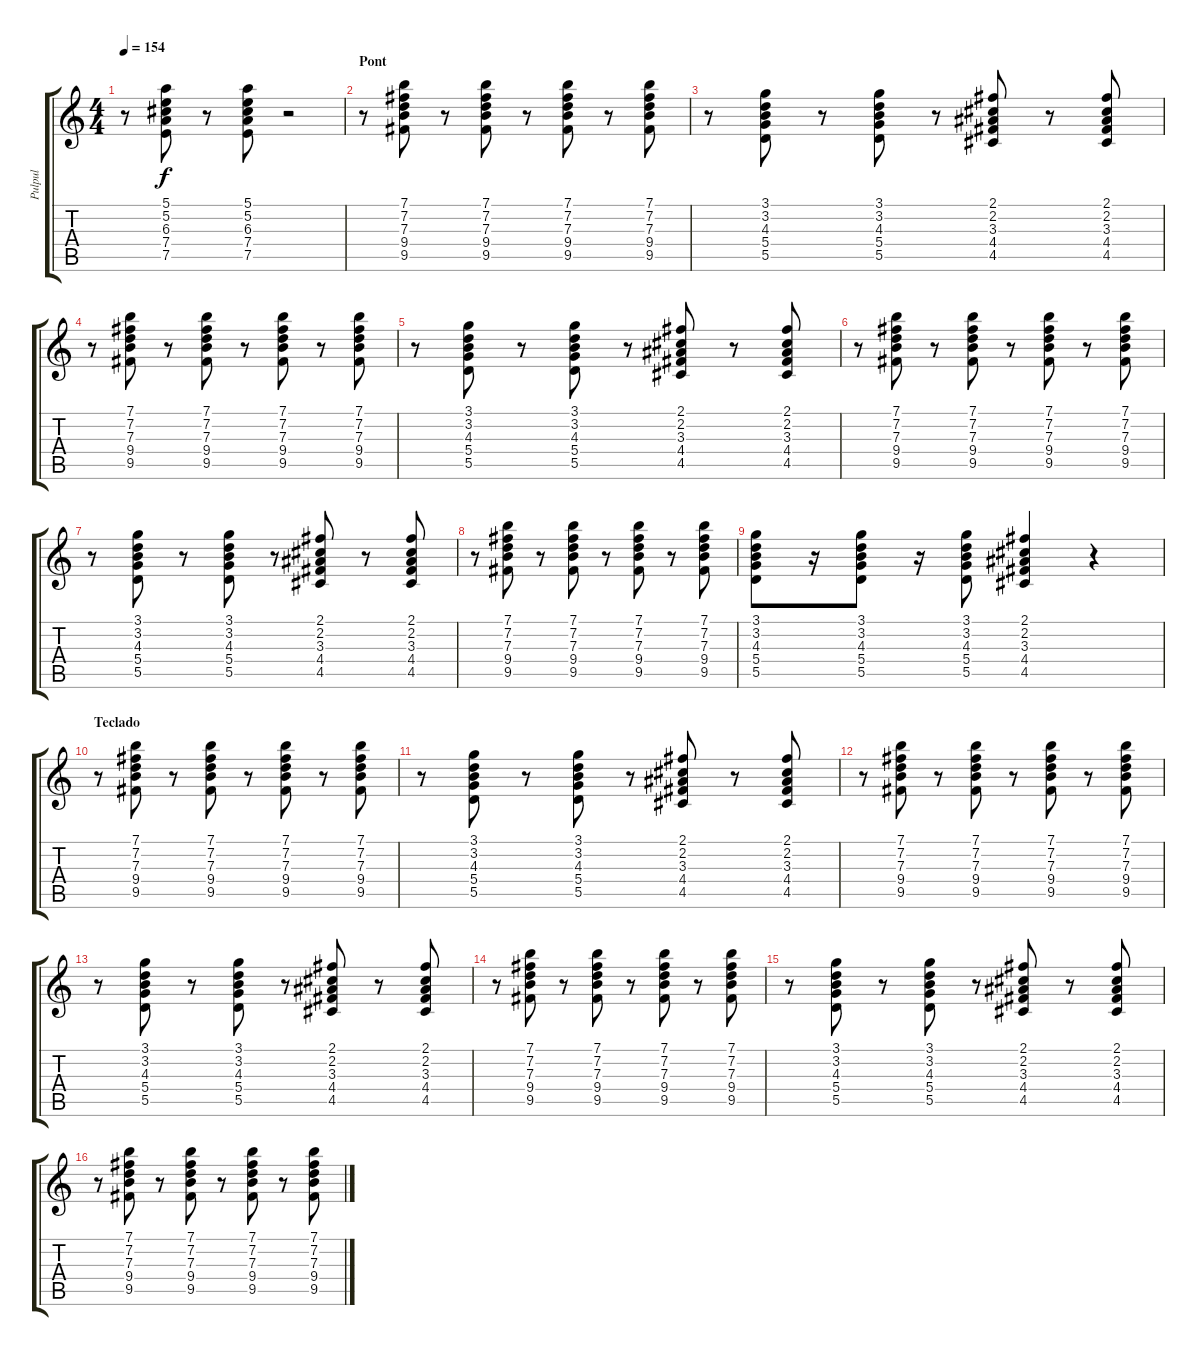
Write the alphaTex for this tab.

\track ("Pulpul" "Pulpul") {instrument electricguitarmuted}
\staff {score tabs}
\tuning (E4 B3 G3 D3 A2 E2) {hide}
\ts (4 4)
\tempo 154
\clef g2
\ks c
r.8{dy f} (5.1 5.2 6.3 7.4 7.5).8 r.8 (5.1 5.2 6.3 7.4 7.5).8 r.2 |
\section ("" "Pont")
r.8 (7.1 7.2 7.3 9.4 9.5).8 r.8 (7.1 7.2 7.3 9.4 9.5).8 r.8 (7.1 7.2 7.3 9.4 9.5).8 r.8 (7.1 7.2 7.3 9.4 9.5).8 |
r.8 (3.1 3.2 4.3 5.4 5.5).8 r.8 (3.1 3.2 4.3 5.4 5.5).8 r.8 (2.1 2.2 3.3 4.4 4.5).8 r.8 (2.1 2.2 3.3 4.4 4.5).8 |
r.8 (7.1 7.2 7.3 9.4 9.5).8 r.8 (7.1 7.2 7.3 9.4 9.5).8 r.8 (7.1 7.2 7.3 9.4 9.5).8 r.8 (7.1 7.2 7.3 9.4 9.5).8 |
r.8 (3.1 3.2 4.3 5.4 5.5).8 r.8 (3.1 3.2 4.3 5.4 5.5).8 r.8 (2.1 2.2 3.3 4.4 4.5).8 r.8 (2.1 2.2 3.3 4.4 4.5).8 |
r.8 (7.1 7.2 7.3 9.4 9.5).8 r.8 (7.1 7.2 7.3 9.4 9.5).8 r.8 (7.1 7.2 7.3 9.4 9.5).8 r.8 (7.1 7.2 7.3 9.4 9.5).8 |
r.8 (3.1 3.2 4.3 5.4 5.5).8 r.8 (3.1 3.2 4.3 5.4 5.5).8 r.8 (2.1 2.2 3.3 4.4 4.5).8 r.8 (2.1 2.2 3.3 4.4 4.5).8 |
r.8 (7.1 7.2 7.3 9.4 9.5).8 r.8 (7.1 7.2 7.3 9.4 9.5).8 r.8 (7.1 7.2 7.3 9.4 9.5).8 r.8 (7.1 7.2 7.3 9.4 9.5).8 |
(3.1 3.2 4.3 5.4 5.5).8 r.16 (3.1 3.2 4.3 5.4 5.5).8 r.16 (3.1 3.2 4.3 5.4 5.5).8 (2.1 2.2 3.3 4.4 4.5).4 r.4 |
\section ("" "Teclado")
r.8 (7.1 7.2 7.3 9.4 9.5).8 r.8 (7.1 7.2 7.3 9.4 9.5).8 r.8 (7.1 7.2 7.3 9.4 9.5).8 r.8 (7.1 7.2 7.3 9.4 9.5).8 |
r.8 (3.1 3.2 4.3 5.4 5.5).8 r.8 (3.1 3.2 4.3 5.4 5.5).8 r.8 (2.1 2.2 3.3 4.4 4.5).8 r.8 (2.1 2.2 3.3 4.4 4.5).8 |
r.8 (7.1 7.2 7.3 9.4 9.5).8 r.8 (7.1 7.2 7.3 9.4 9.5).8 r.8 (7.1 7.2 7.3 9.4 9.5).8 r.8 (7.1 7.2 7.3 9.4 9.5).8 |
r.8 (3.1 3.2 4.3 5.4 5.5).8 r.8 (3.1 3.2 4.3 5.4 5.5).8 r.8 (2.1 2.2 3.3 4.4 4.5).8 r.8 (2.1 2.2 3.3 4.4 4.5).8 |
r.8 (7.1 7.2 7.3 9.4 9.5).8 r.8 (7.1 7.2 7.3 9.4 9.5).8 r.8 (7.1 7.2 7.3 9.4 9.5).8 r.8 (7.1 7.2 7.3 9.4 9.5).8 |
r.8 (3.1 3.2 4.3 5.4 5.5).8 r.8 (3.1 3.2 4.3 5.4 5.5).8 r.8 (2.1 2.2 3.3 4.4 4.5).8 r.8 (2.1 2.2 3.3 4.4 4.5).8 |
r.8 (7.1 7.2 7.3 9.4 9.5).8 r.8 (7.1 7.2 7.3 9.4 9.5).8 r.8 (7.1 7.2 7.3 9.4 9.5).8 r.8 (7.1 7.2 7.3 9.4 9.5).8
